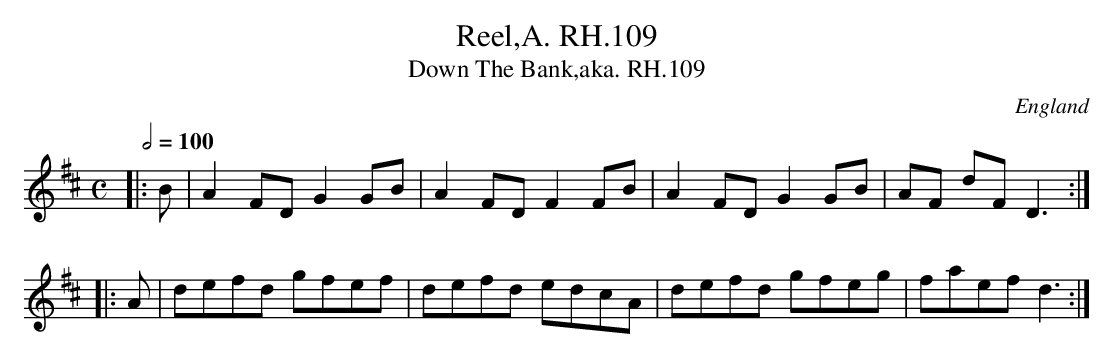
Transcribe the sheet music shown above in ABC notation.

X:1
T:Reel,A. RH.109
T:Down The Bank,aka. RH.109
L:1/8
M:C
O:England
Q:2/4=100
K:D
|:B|\
A2FD G2GB|A2FD F2FB|A2FD G2GB|AF dFD3:|
|:A|defd gfef|defd edcA|defd gfeg|faef d3:|
